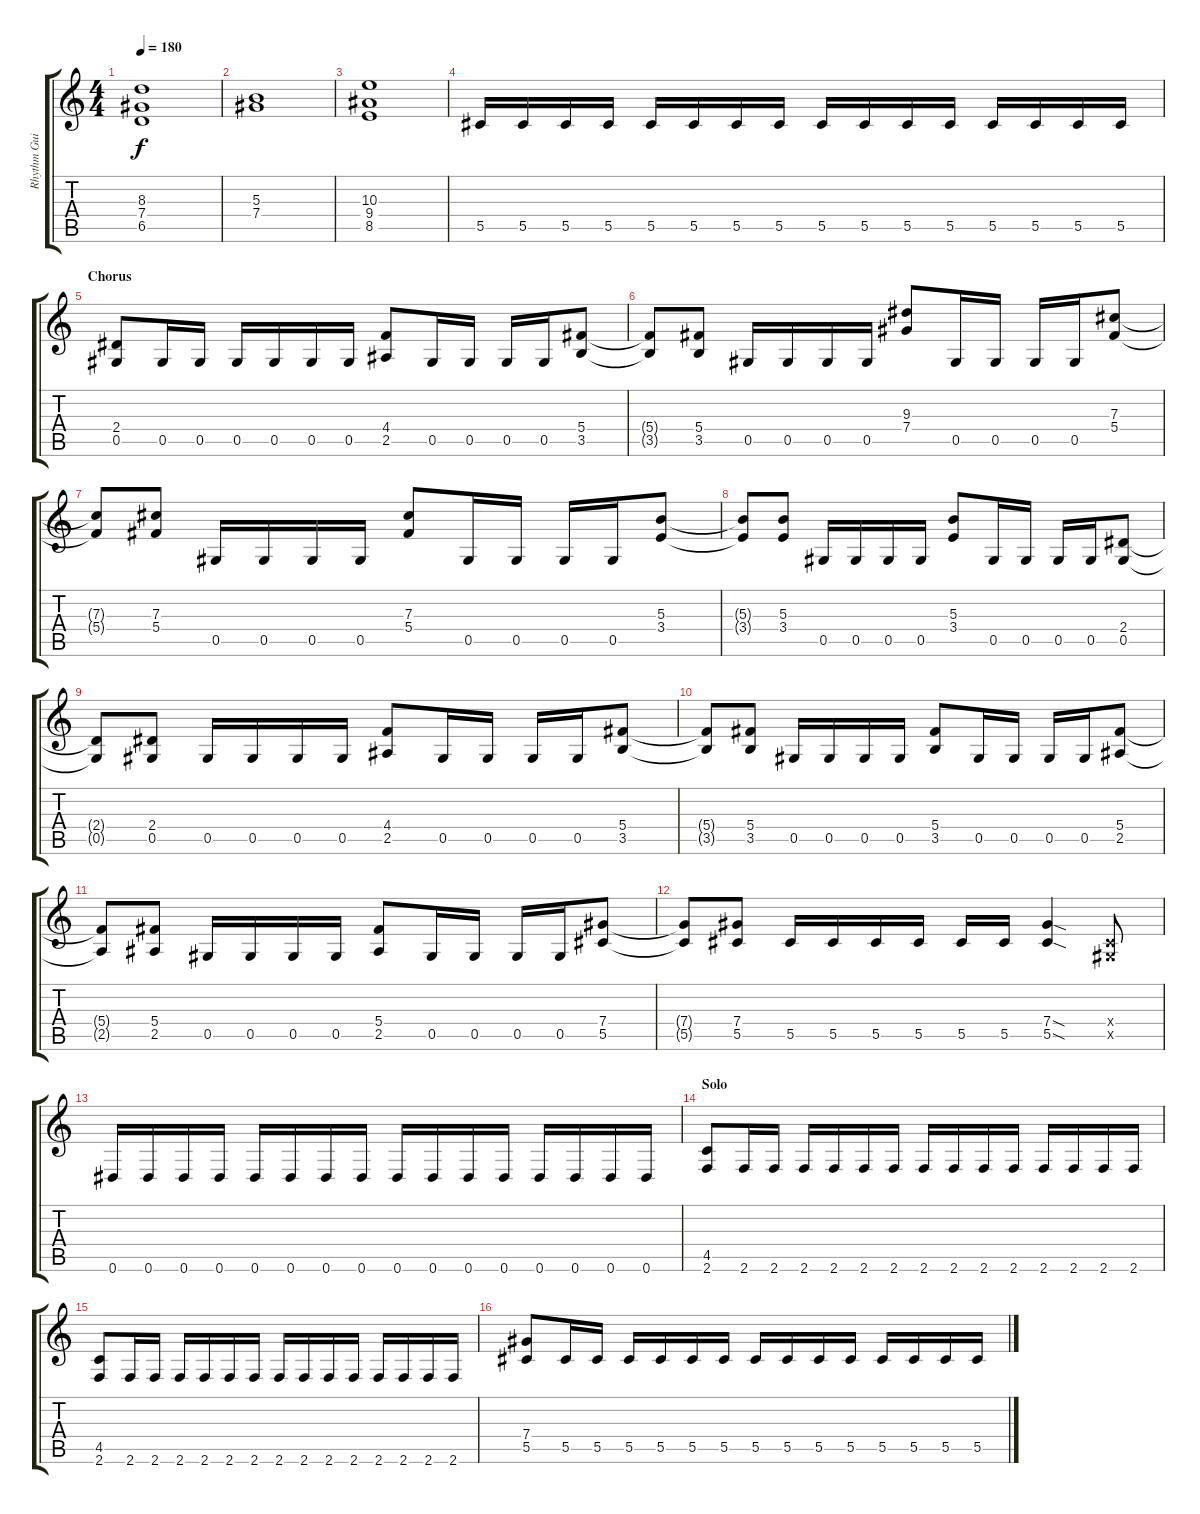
\track ("Rhythm Guitar" "Rhythm Gui") {instrument distortionguitar}
\staff {score tabs}
\tuning (Eb4 Bb3 Gb3 Db3 Ab2 Eb2) {hide}
\ts (4 4)
\tempo 180
\clef g2
\ks c
(8.3 7.4 6.5).1{dy f} |
(5.3 7.4).1 |
(10.3 9.4 8.5).1 |
5.5.16 5.5.16 5.5.16 5.5.16 5.5.16 5.5.16 5.5.16 5.5.16 5.5.16 5.5.16 5.5.16 5.5.16 5.5.16 5.5.16 5.5.16 5.5.16 |
\section ("" "Chorus")
(2.4 0.5).8 0.5.16 0.5.16 0.5.16 0.5.16 0.5.16 0.5.16 (4.4 2.5).8 0.5.16 0.5.16 0.5.16 0.5.16 (5.4 3.5).8 |
(5.4{t} 3.5{t}).8 (5.4 3.5).8 0.5.16 0.5.16 0.5.16 0.5.16 (9.3 7.4).8 0.5.16 0.5.16 0.5.16 0.5.16 (7.3 5.4).8 |
(7.3{t} 5.4{t}).8 (7.3 5.4).8 0.5.16 0.5.16 0.5.16 0.5.16 (7.3 5.4).8 0.5.16 0.5.16 0.5.16 0.5.16 (5.3 3.4).8 |
(5.3{t} 3.4{t}).8 (5.3 3.4).8 0.5.16 0.5.16 0.5.16 0.5.16 (5.3 3.4).8 0.5.16 0.5.16 0.5.16 0.5.16 (2.4 0.5).8 |
(2.4{t} 0.5{t}).8 (2.4 0.5).8 0.5.16 0.5.16 0.5.16 0.5.16 (4.4 2.5).8 0.5.16 0.5.16 0.5.16 0.5.16 (5.4 3.5).8 |
(5.4{t} 3.5{t}).8 (5.4 3.5).8 0.5.16 0.5.16 0.5.16 0.5.16 (5.4 3.5).8 0.5.16 0.5.16 0.5.16 0.5.16 (5.4 2.5).8 |
(5.4{t} 2.5{t}).8 (5.4 2.5).8 0.5.16 0.5.16 0.5.16 0.5.16 (5.4 2.5).8 0.5.16 0.5.16 0.5.16 0.5.16 (7.4 5.5).8 |
(7.4{t} 5.5{t}).8 (7.4 5.5).8 5.5.16 5.5.16 5.5.16 5.5.16 5.5.16 5.5.16 (7.4{sod} 5.5{sod}).4 (0.4{x} 0.5{x}).8 |
0.6.16 0.6.16 0.6.16 0.6.16 0.6.16 0.6.16 0.6.16 0.6.16 0.6.16 0.6.16 0.6.16 0.6.16 0.6.16 0.6.16 0.6.16 0.6.16 |
\section ("" "Solo")
(4.5 2.6).8 2.6.16 2.6.16 2.6.16 2.6.16 2.6.16 2.6.16 2.6.16 2.6.16 2.6.16 2.6.16 2.6.16 2.6.16 2.6.16 2.6.16 |
(4.5 2.6).8 2.6.16 2.6.16 2.6.16 2.6.16 2.6.16 2.6.16 2.6.16 2.6.16 2.6.16 2.6.16 2.6.16 2.6.16 2.6.16 2.6.16 |
(7.4 5.5).8 5.5.16 5.5.16 5.5.16 5.5.16 5.5.16 5.5.16 5.5.16 5.5.16 5.5.16 5.5.16 5.5.16 5.5.16 5.5.16 5.5.16
